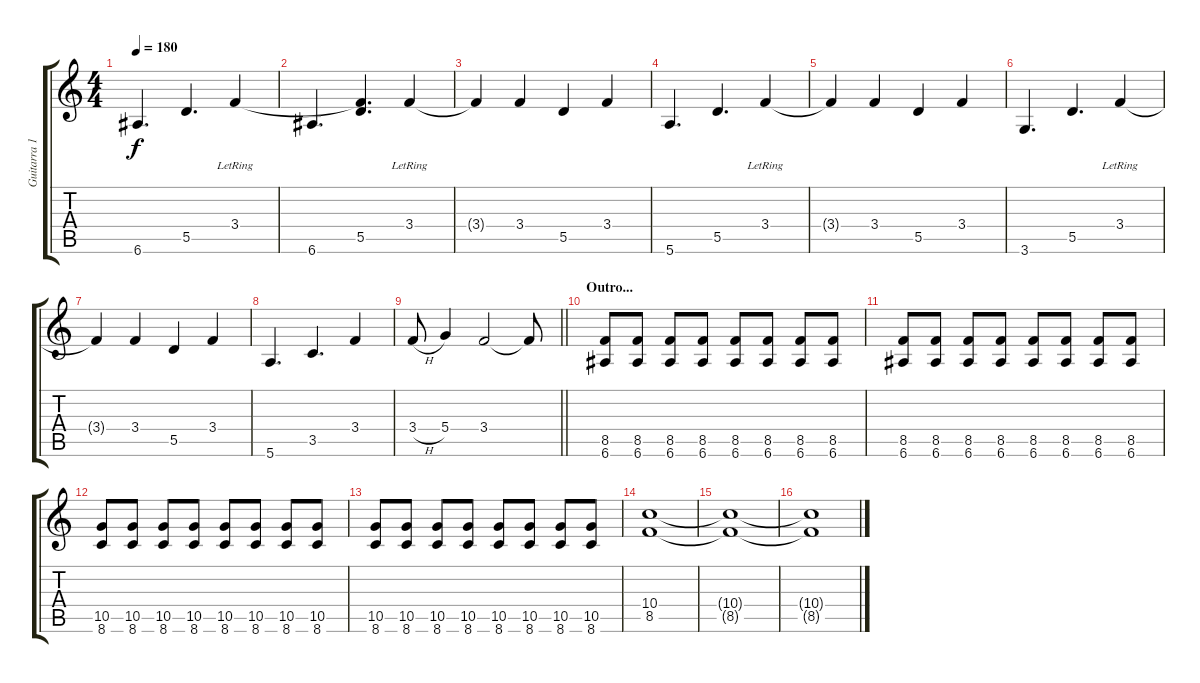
\track ("Guitarra 1" "Guitarra 1") {instrument distortionguitar}
\staff {score tabs}
\tuning (E4 B3 G3 D3 A2 E2) {hide}
\ts (4 4)
\tempo 180
\clef g2
\ks c
6.6.4{d dy f} 5.5.4{d} 3.4{lr}.4 |
6.6.4{d} (3.4{t} 5.5).4{d} 3.4{lr}.4 |
3.4{t}.4 3.4.4 5.5.4 3.4.4 |
5.6.4{d} 5.5.4{d} 3.4{lr}.4 |
3.4{t}.4 3.4.4 5.5.4 3.4.4 |
3.6.4{d} 5.5.4{d} 3.4{lr}.4 |
3.4{t}.4 3.4.4 5.5.4 3.4.4 |
5.6.4{d} 3.5.4{d} 3.4.4 |
\barLineRight lightlight
3.4{h}.8 5.4.4 3.4.2 3.4{t}.8 |
\section ("" "Outro...")
(8.5 6.6).8{volume 16 instrument distortionguitar} (8.5 6.6).8 (8.5 6.6).8 (8.5 6.6).8 (8.5 6.6).8 (8.5 6.6).8 (8.5 6.6).8 (8.5 6.6).8 |
(8.5 6.6).8 (8.5 6.6).8 (8.5 6.6).8 (8.5 6.6).8 (8.5 6.6).8 (8.5 6.6).8 (8.5 6.6).8 (8.5 6.6).8 |
(10.5 8.6).8 (10.5 8.6).8 (10.5 8.6).8 (10.5 8.6).8 (10.5 8.6).8 (10.5 8.6).8 (10.5 8.6).8 (10.5 8.6).8 |
(10.5 8.6).8 (10.5 8.6).8 (10.5 8.6).8 (10.5 8.6).8 (10.5 8.6).8 (10.5 8.6).8 (10.5 8.6).8 (10.5 8.6).8 |
(10.4 8.5).1 |
(10.4{t} 8.5{t}).1 |
(10.4{t} 8.5{t}).1{volume 0}
